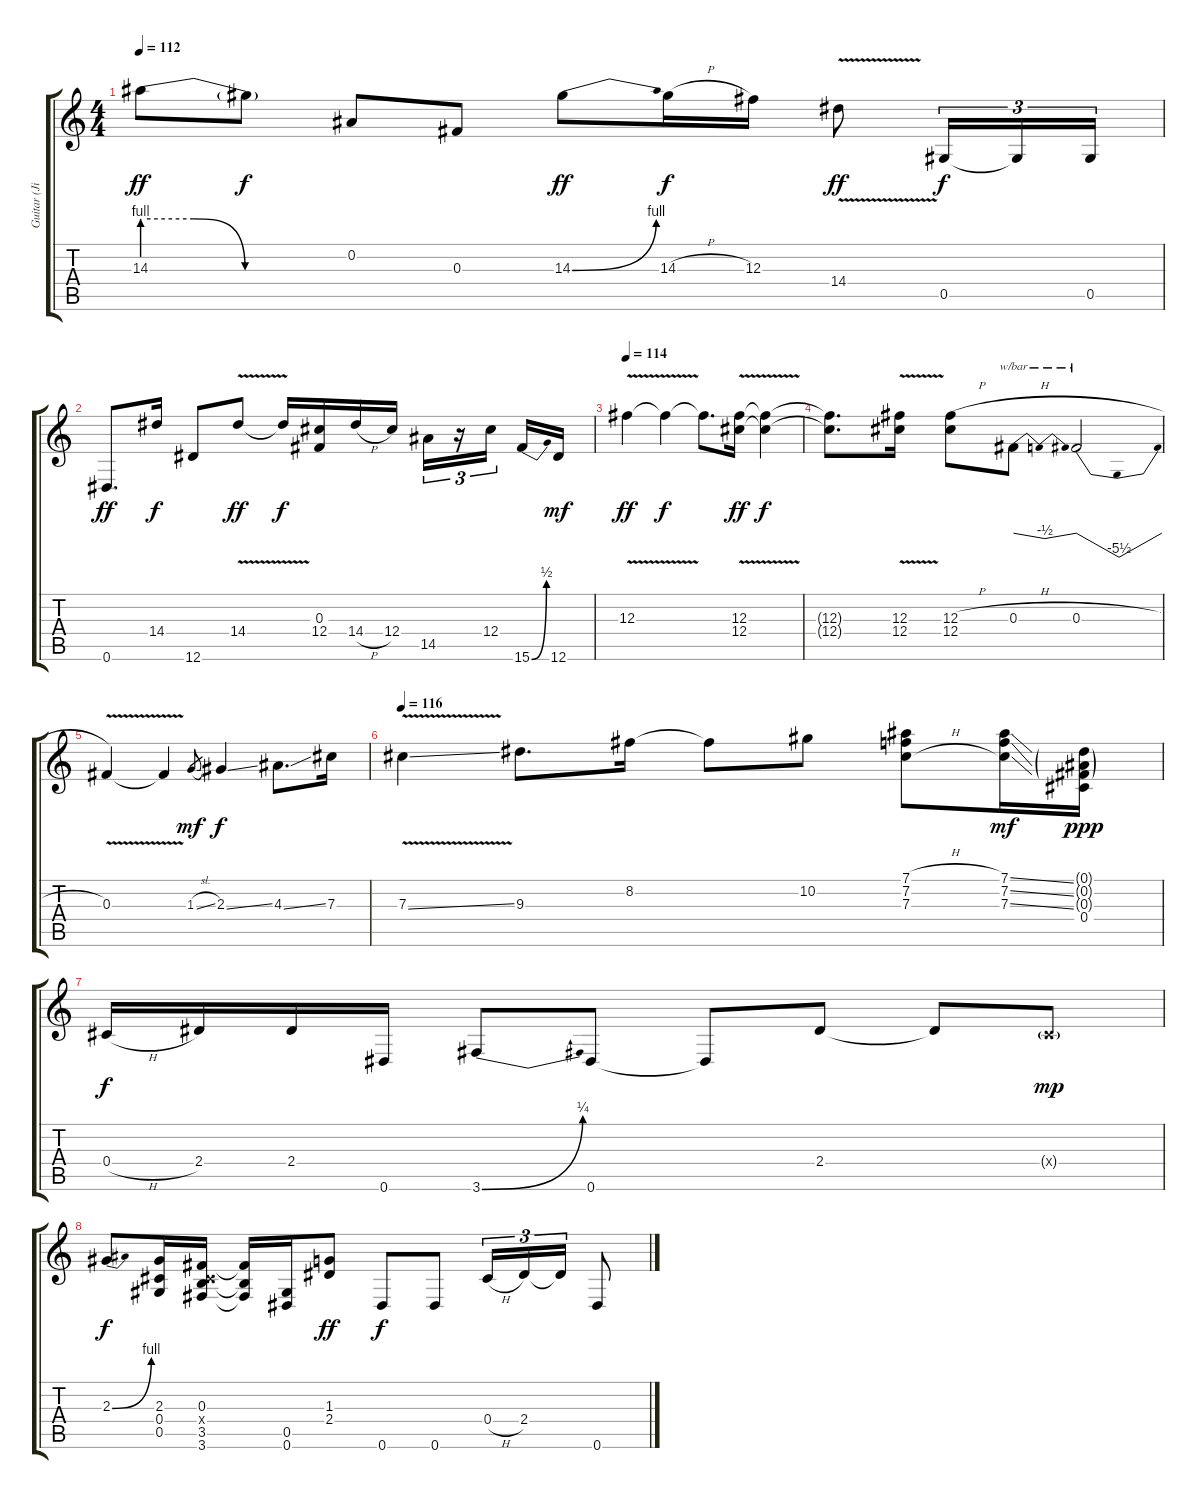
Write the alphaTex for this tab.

\track ("Guitar (Jimi Hendrix)" "Guitar (Ji") {instrument overdrivenguitar}
\staff {score tabs}
\tuning (Eb4 Bb3 Gb3 Db3 Ab2 Eb2) {hide}
\ts (4 4)
\tempo 112
\clef g2
\ks c
14.3{be (custom 0 4 15 4 30 0 60 0)}.8{dy ff} 14.3{t}.8{dy f} 0.2.8 0.3.8 14.3{be (bend 0 0 60 4)}.8{dy ff} 14.3{h}.16{dy f} 12.3.16 14.4{v}.8{dy ff} 0.5.16{tu (3 2) dy f} 0.5{t}.16{tu (3 2)} 0.5.16{tu (3 2)} |
0.6.8{d dy ff} 14.4.16{dy f} 12.6.8 14.4{v}.8{dy ff} 14.4{t}.16{dy f} (0.3 12.4).16 14.4{h}.16 12.4.16 14.5.16{tu (3 2)} r.16{tu (3 2)} 12.4.16{tu (3 2) beam splitsecondary} 15.6{be (bend 0 0 60 2)}.16 12.6.16{dy mf} |
\tempo 114
12.3{v}.4{dy ff} 12.3{t}.4{dy f} 12.3{t}.8{d} (12.3{v} 12.4{v}).16{dy ff} (12.3{t} 12.4{t}).4{dy f} |
(12.3{t} 12.4{t}).8{d} (12.3{v} 12.4{v}).16 (12.3{h} 12.4).8 0.3{h}.8{tbe (dip default 0 0 30 -2 60 0)} 0.3{h}.2{tbe (dip default 0 0 30 -22 60 0)} |
0.3{v}.4 0.3{t}.4 1.3{sl}.8{gr dy mf} 2.3{ss}.4{dy f} 4.3{ss}.8{d} 7.3.16 |
\tempo 116
7.3{v ss}.4 9.3.8{d} 8.2.16 8.2{t}.8 10.2.8 (7.1{h} 7.2{h} 7.3{h}).8 (7.1{ss} 7.2{ss} 7.3{ss}).16{dy mf} (0.1{g} 0.2{g} 0.3{g} 0.4).16{dy ppp} |
0.4{h}.16{dy f} 2.4.16 2.4.16 0.6.16 3.6{be (bend 0 0 60 1)}.8 0.6.8 0.6{t}.8 2.4.8 2.4{t}.8 0.4{g x}.8{dy mp} |
2.3{be (bend 0 0 60 4)}.8{dy f} (2.3 0.4 0.5).16 (0.3 0.4{x} 3.5 3.6).16 (0.3{t} 3.5{t} 3.6{t}).16 (0.5 0.6).16 (1.3 2.4).8{dy ff} 0.6.8{dy f} 0.6.8 0.4{h}.16{tu (3 2)} 2.4.16{tu (3 2)} 2.4{t}.16{tu (3 2)} 0.6.8
